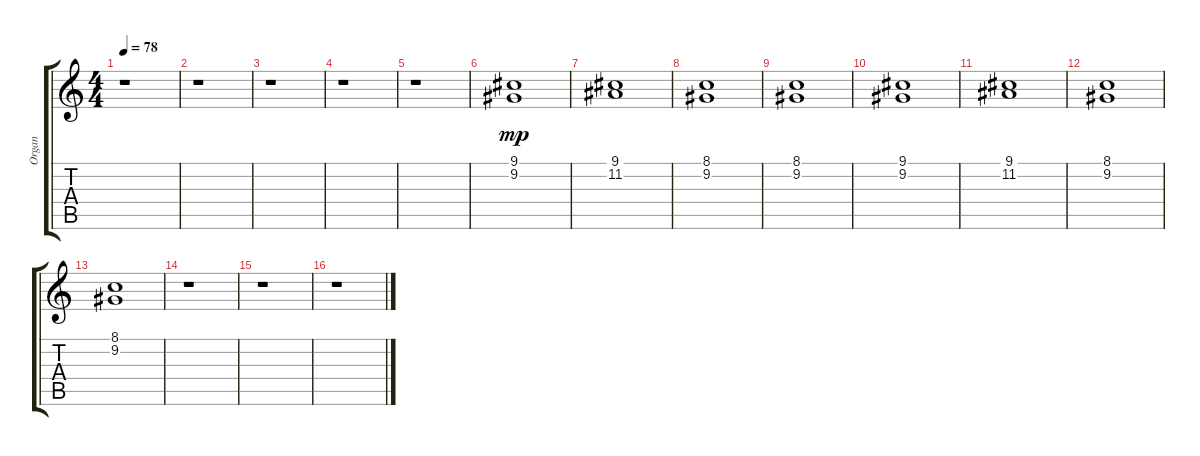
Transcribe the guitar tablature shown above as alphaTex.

\track ("Organ" "Organ") {instrument rockorgan}
\staff {score tabs}
\tuning (E4 B3 G3 D3 A2 E2) {hide}
\ts (4 4)
\tempo 78
\clef g2
\ks c
r.1{dy mp} |
r.1 |
r.1 |
r.1 |
r.1 |
(9.1 9.2).1{balance 13} |
(9.1 11.2).1 |
(8.1 9.2).1 |
(8.1 9.2).1 |
(9.1 9.2).1 |
(9.1 11.2).1 |
(8.1 9.2).1 |
(8.1 9.2).1 |
r.1 |
r.1 |
r.1
